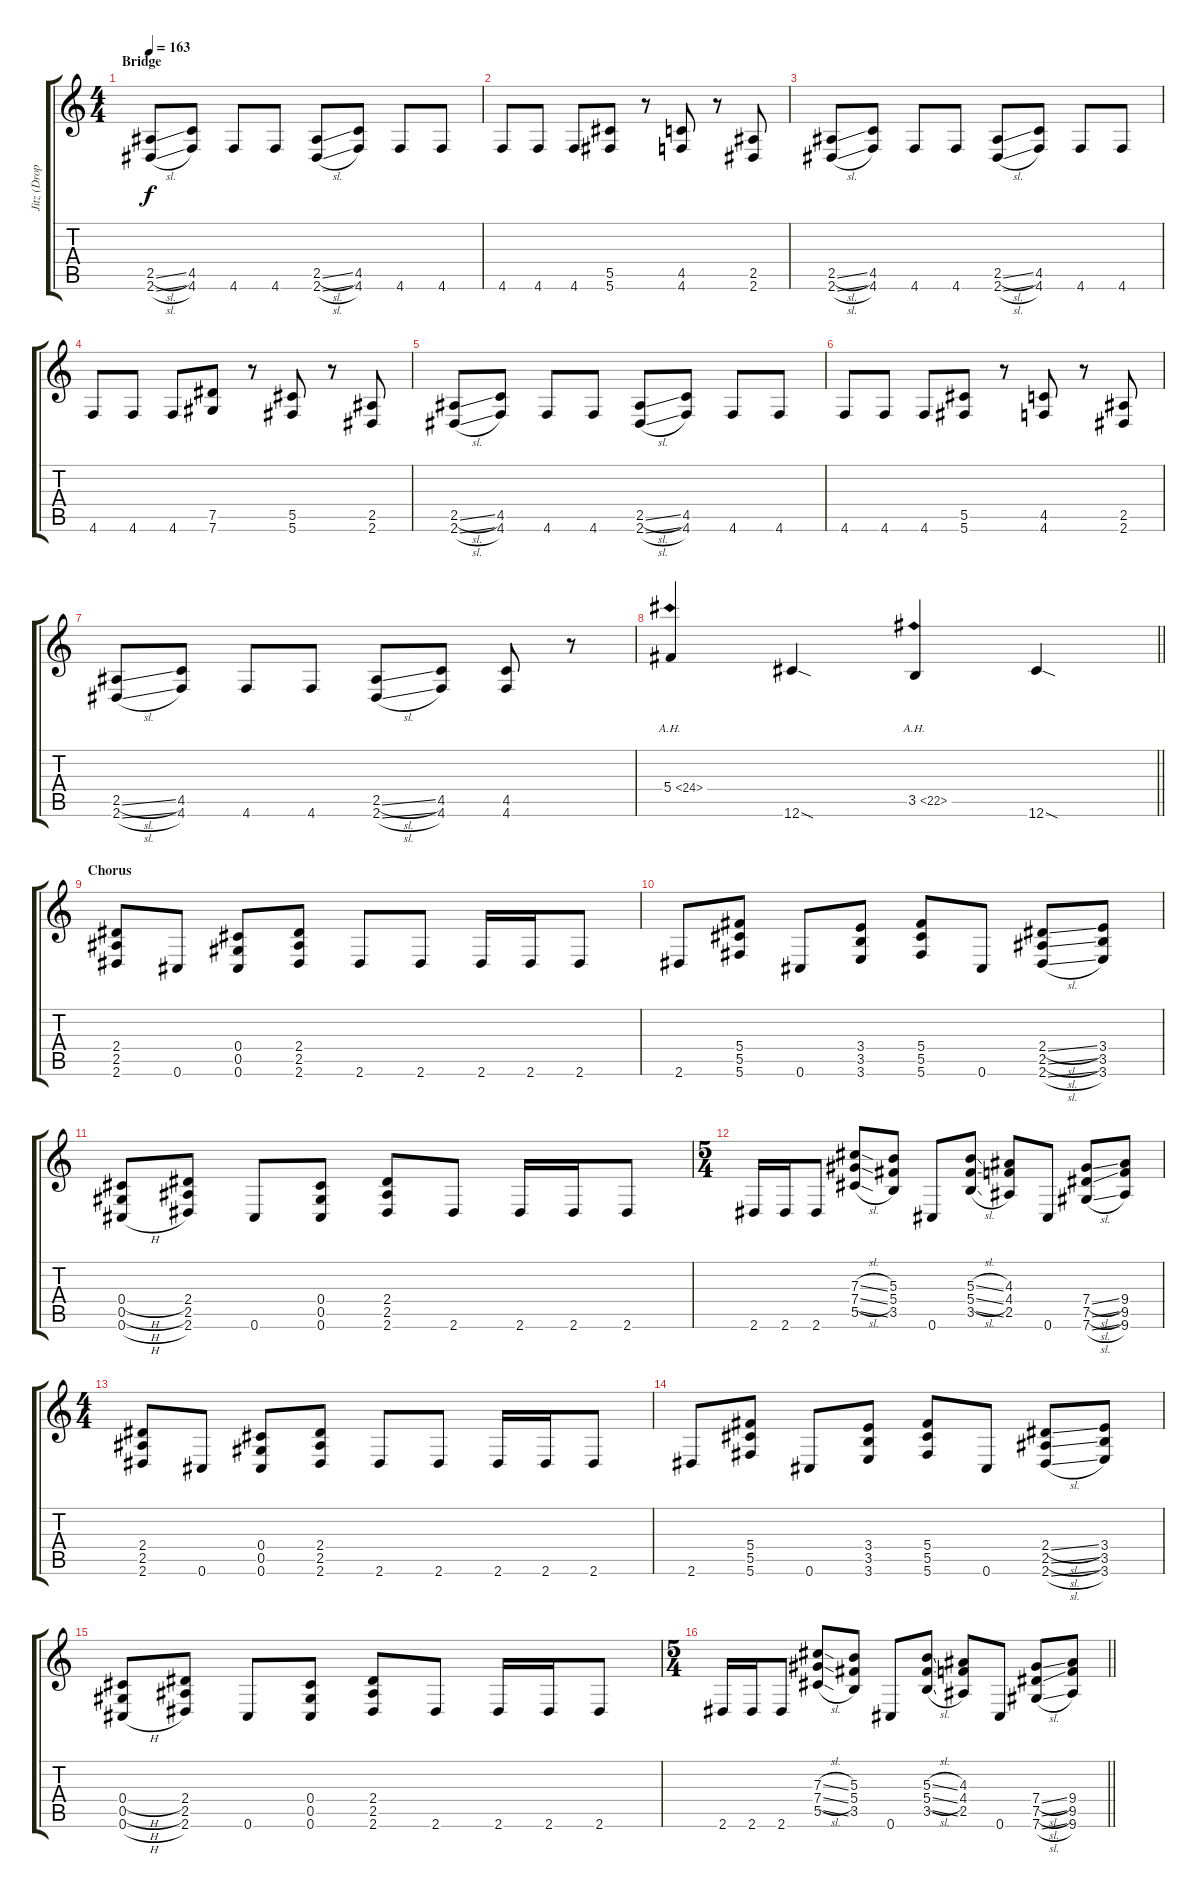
\track ("Jitz (Dropped Db - Db-Ab-Db-Gb-Bb-Eb)" "Jitz (Drop") {instrument distortionguitar}
\staff {score tabs}
\tuning (Eb4 Bb3 Gb3 Db3 Ab2 Db2) {hide}
\ts (4 4)
\section ("" "Bridge")
\tempo 163
\clef g2
\ks c
(2.5{sl} 2.6{sl}).8{dy f instrument distortionguitar} (4.5 4.6).8 4.6.8 4.6.8 (2.5{sl} 2.6{sl}).8 (4.5 4.6).8 4.6.8 4.6.8 |
4.6.8 4.6.8 4.6.8 (5.5 5.6).8 r.8 (4.5 4.6).8 r.8 (2.5 2.6).8 |
(2.5{sl} 2.6{sl}).8 (4.5 4.6).8 4.6.8 4.6.8 (2.5{sl} 2.6{sl}).8 (4.5 4.6).8 4.6.8 4.6.8 |
4.6.8 4.6.8 4.6.8 (7.5 7.6).8 r.8 (5.5 5.6).8 r.8 (2.5 2.6).8 |
(2.5{sl} 2.6{sl}).8 (4.5 4.6).8 4.6.8 4.6.8 (2.5{sl} 2.6{sl}).8 (4.5 4.6).8 4.6.8 4.6.8 |
4.6.8 4.6.8 4.6.8 (5.5 5.6).8 r.8 (4.5 4.6).8 r.8 (2.5 2.6).8 |
(2.5{sl} 2.6{sl}).8 (4.5 4.6).8 4.6.8 4.6.8 (2.5{sl} 2.6{sl}).8 (4.5 4.6).8 (4.5 4.6).8 r.8 |
\barLineRight lightlight
5.4{ah 19}.4 12.6{sod}.4 3.5{ah 19}.4 12.6{sod}.4 |
\section ("" "Chorus")
(2.4 2.5 2.6).8 0.6.8 (0.4 0.5 0.6).8 (2.4 2.5 2.6).8 2.6.8 2.6.8 2.6.16 2.6.16 2.6.8 |
2.6.8 (5.4 5.5 5.6).8 0.6.8 (3.4 3.5 3.6).8 (5.4 5.5 5.6).8 0.6.8 (2.4{sl} 2.5{sl} 2.6{sl}).8 (3.4 3.5 3.6).8 |
(0.4{h} 0.5{h} 0.6{h}).8 (2.4 2.5 2.6).8 0.6.8 (0.4 0.5 0.6).8 (2.4 2.5 2.6).8 2.6.8 2.6.16 2.6.16 2.6.8 |
\ts (5 4)
2.6.16 2.6.16 2.6.8 (7.3{sl} 7.4{sl} 5.5{sl}).8 (5.3 5.4 3.5).8 0.6.8 (5.3{sl} 5.4{sl} 3.5{sl}).8 (4.3 4.4 2.5).8 0.6.8 (7.4{sl} 7.5{sl} 7.6{sl}).8 (9.4 9.5 9.6).8 |
\ts (4 4)
(2.4 2.5 2.6).8 0.6.8 (0.4 0.5 0.6).8 (2.4 2.5 2.6).8 2.6.8 2.6.8 2.6.16 2.6.16 2.6.8 |
2.6.8 (5.4 5.5 5.6).8 0.6.8 (3.4 3.5 3.6).8 (5.4 5.5 5.6).8 0.6.8 (2.4{sl} 2.5{sl} 2.6{sl}).8 (3.4 3.5 3.6).8 |
(0.4{h} 0.5{h} 0.6{h}).8 (2.4 2.5 2.6).8 0.6.8 (0.4 0.5 0.6).8 (2.4 2.5 2.6).8 2.6.8 2.6.16 2.6.16 2.6.8 |
\ts (5 4)
\barLineRight lightlight
2.6.16 2.6.16 2.6.8 (7.3{sl} 7.4{sl} 5.5{sl}).8 (5.3 5.4 3.5).8 0.6.8 (5.3{sl} 5.4{sl} 3.5{sl}).8 (4.3 4.4 2.5).8 0.6.8 (7.4{sl} 7.5{sl} 7.6{sl}).8 (9.4 9.5 9.6).8
